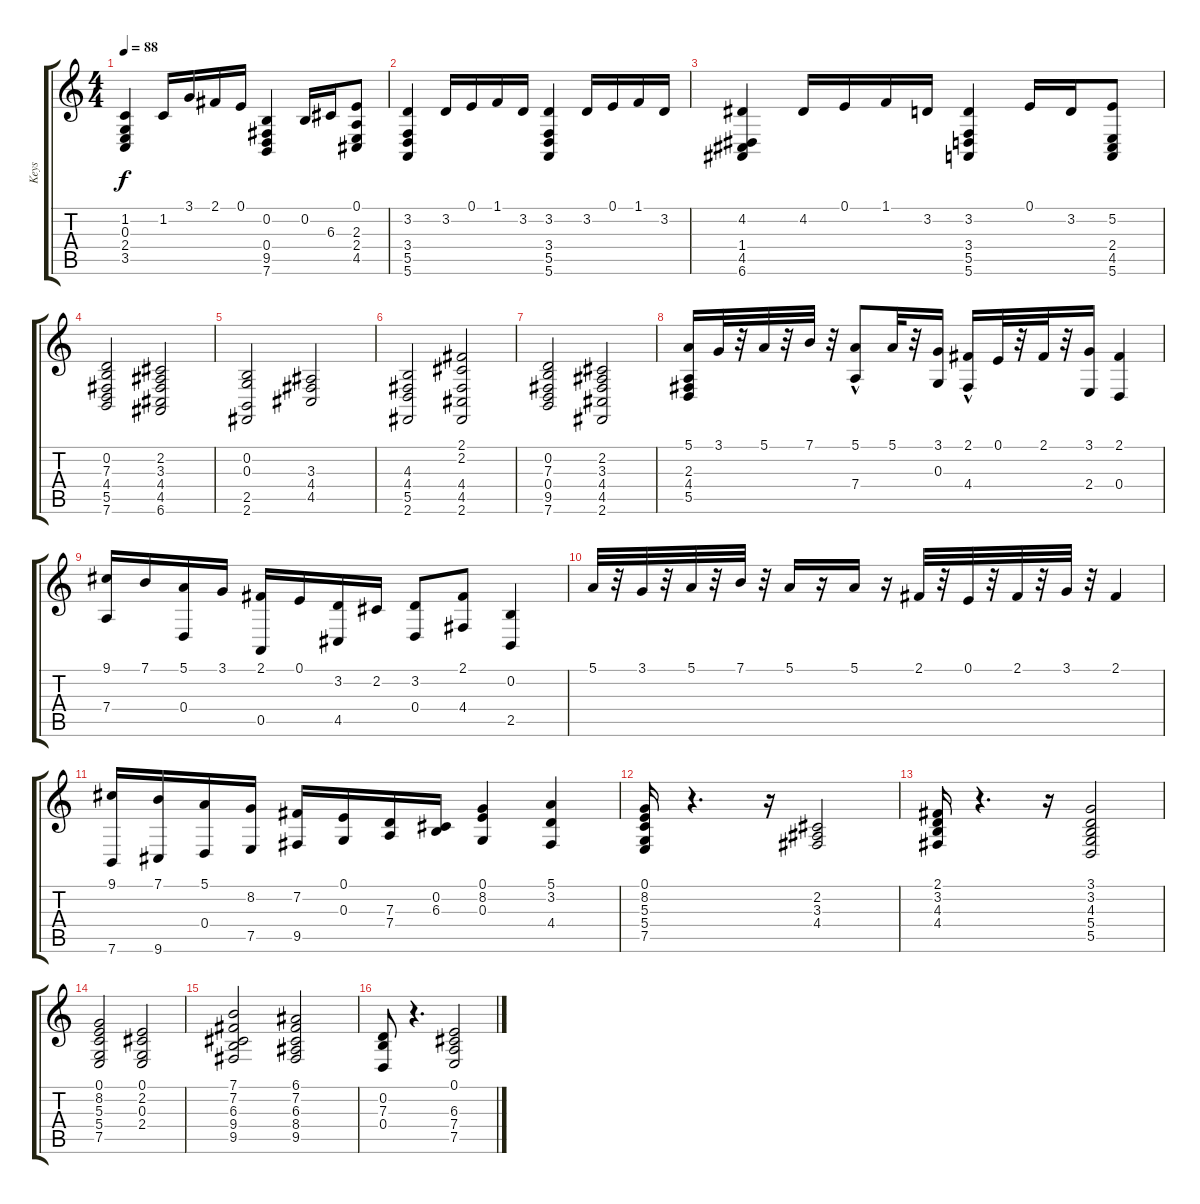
\track ("Keys" "Keys") {instrument stringensemble1}
\staff {score tabs}
\tuning (E4 B3 G3 D3 A2 E2) {hide}
\ts (4 4)
\tempo 88
\clef g2
\ks c
(1.2 0.3 2.4 3.5).4{dy f} 1.2.16 3.1.16 2.1.16 0.1.16 (0.2 0.4 9.5 7.6).4 0.2.16 6.3.16 (0.1 2.3 2.4 4.5).8 |
(3.2 3.4 5.5 5.6).4 3.2.16 0.1.16 1.1.16 3.2.16 (3.2 3.4 5.5 5.6).4 3.2.16 0.1.16 1.1.16 3.2.16 |
(4.2 1.4 4.5 6.6).4 4.2.16 0.1.16 1.1.16 3.2.16 (3.2 3.4 5.5 5.6).4 0.1.16 3.2.16 (5.2 2.4 4.5 5.6).8 |
(0.2 7.3 4.4 5.5 7.6).2 (2.2 3.3 4.4 4.5 6.6).2 |
(0.2 0.3 2.5 2.6).2 (3.3 4.4 4.5).2 |
(4.3 4.4 5.5 2.6).2 (2.1 2.2 4.4 4.5 2.6).2 |
(0.2 7.3 0.4 9.5 7.6).2 (2.2 3.3 4.4 4.5 2.6).2 |
(5.1 2.3 4.4 5.5).16 3.1.32 r.32 5.1.32 r.32 7.1.32 r.32 (5.1 7.4{hac}).8 5.1.32 r.32 (3.1 0.3).16 (2.1 4.4{hac}).16 0.1.32 r.32 2.1.32 r.32 (3.1 2.4).16 (2.1 0.4).4 |
(9.1 7.4).16 7.1.16 (5.1 0.4).16 3.1.16 (2.1 0.5).16 0.1.16 (3.2 4.5).16 2.2.16 (3.2 0.4).8 (2.1 4.4).8 (0.2 2.5).4 |
5.1.32 r.32 3.1.32 r.32 5.1.32 r.32 7.1.32 r.32 5.1.16 r.16 5.1.16 r.16 2.1.32 r.32 0.1.32 r.32 2.1.32 r.32 3.1.32 r.32 2.1.4 |
(9.1 7.6).16 (7.1 9.6).16 (5.1 0.4).16 (8.2 7.5).16 (7.2 9.5).16 (0.1 0.3).16 (7.3 7.4).16 (0.2 6.3).16 (0.1 8.2 0.3).4 (5.1 3.2 4.4).4 |
(0.1 8.2 5.3 5.4 7.5).16 r.4{d} r.16 (2.2 3.3 4.4).2 |
(2.1 3.2 4.3 4.4).16 r.4{d} r.16 (3.1 3.2 4.3 5.4 5.5).2 |
(0.1 8.2 5.3 5.4 7.5).2 (0.1 2.2 0.3 2.4).2 |
(7.1 7.2 6.3 9.4 9.5).2 (6.1 7.2 6.3 8.4 9.5).2 |
(0.2 7.3 0.4).8 r.4{d} (0.1 6.3 7.4 7.5).2
